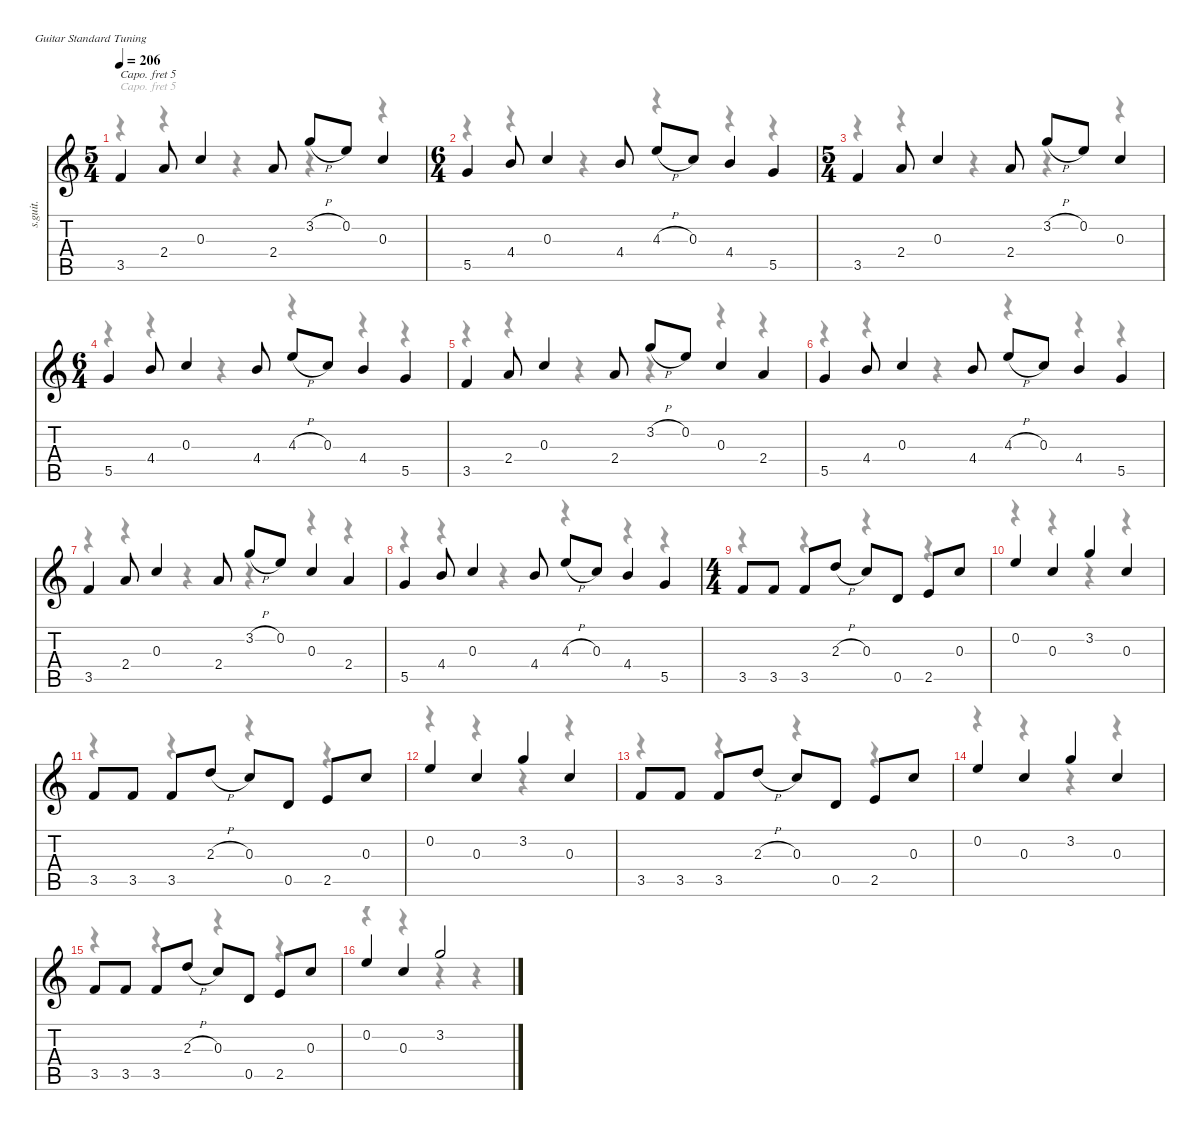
\defaultSystemsLayout 4
\hideDynamics
\bracketExtendMode nobrackets
\otherSystemsTrackNameOrientation horizontal
\track ("Track 1" "s.guit.") {instrument acousticguitarsteel}
\staff {score tabs}
\capo 5
\tuning (E4 B3 G3 D3 A2 E2)
\voice
\ts (5 4)
\beaming (8 4 2 2 2)
\tempo 206
\clef g2
\ks c
3.5.4{dy f beam Up} 2.4.8{beam Up} 0.3.4{beam Up} 2.4.8{beam Up} 3.2{h}.8{beam Up} 0.2.8{beam Up} 0.3.4{beam Up} |
\ts (6 4)
\beaming (8 3 3 3 3)
5.5.4{beam Up} 4.4.8{beam Up} 0.3.4{beam Up} 4.4.8{beam Up} 4.3{h}.8{beam Up} 0.3.8{beam Up} 4.4.4{beam Up} 5.5.4{beam Up} |
\ts (5 4)
\beaming (8 4 2 2 2)
3.5.4{beam Up} 2.4.8{beam Up} 0.3.4{beam Up} 2.4.8{beam Up} 3.2{h}.8{beam Up} 0.2.8{beam Up} 0.3.4{beam Up} |
\ts (6 4)
\beaming (8 3 3 3 3)
5.5.4{beam Up} 4.4.8{beam Up} 0.3.4{beam Up} 4.4.8{beam Up} 4.3{h}.8{beam Up} 0.3.8{beam Up} 4.4.4{beam Up} 5.5.4{beam Up} |
3.5.4{beam Up} 2.4.8{beam Up} 0.3.4{beam Up} 2.4.8{beam Up} 3.2{h}.8{beam Up} 0.2.8{beam Up} 0.3.4{beam Up} 2.4.4{beam Up} |
5.5.4{beam Up} 4.4.8{beam Up} 0.3.4{beam Up} 4.4.8{beam Up} 4.3{h}.8{beam Up} 0.3.8{beam Up} 4.4.4{beam Up} 5.5.4{beam Up} |
3.5.4{beam Up} 2.4.8{beam Up} 0.3.4{beam Up} 2.4.8{beam Up} 3.2{h}.8{beam Up} 0.2.8{beam Up} 0.3.4{beam Up} 2.4.4{beam Up} |
5.5.4{beam Up} 4.4.8{beam Up} 0.3.4{beam Up} 4.4.8{beam Up} 4.3{h}.8{beam Up} 0.3.8{beam Up} 4.4.4{beam Up} 5.5.4{beam Up} |
\ts (4 4)
\beaming (8 2 2 2 2)
3.5.8{beam Up} 3.5.8{beam Up} 3.5.8{beam Up} 2.3{h}.8{beam Up} 0.3.8{beam Up} 0.5.8{beam Up} 2.5.8{beam Up} 0.3.8{beam Up} |
0.2.4{beam Up} 0.3.4{beam Up} 3.2.4{beam Up} 0.3.4{beam Up} |
3.5.8{beam Up} 3.5.8{beam Up} 3.5.8{beam Up} 2.3{h}.8{beam Up} 0.3.8{beam Up} 0.5.8{beam Up} 2.5.8{beam Up} 0.3.8{beam Up} |
0.2.4{beam Up} 0.3.4{beam Up} 3.2.4{beam Up} 0.3.4{beam Up} |
3.5.8{beam Up} 3.5.8{beam Up} 3.5.8{beam Up} 2.3{h}.8{beam Up} 0.3.8{beam Up} 0.5.8{beam Up} 2.5.8{beam Up} 0.3.8{beam Up} |
0.2.4{beam Up} 0.3.4{beam Up} 3.2.4{beam Up} 0.3.4{beam Up} |
3.5.8{beam Up} 3.5.8{beam Up} 3.5.8{beam Up} 2.3{h}.8{beam Up} 0.3.8{beam Up} 0.5.8{beam Up} 2.5.8{beam Up} 0.3.8{beam Up} |
0.2.4{beam Up} 0.3.4{beam Up} 3.2.2{beam Up}
\voice
\clef g2
\ottava regular
\simile none
\ks c
r.4{dy mf beam Down} r.4{beam Down} r.4{beam Down} r.4{beam Down} r.4{beam Down} |
r.4{beam Down} r.4{beam Down} r.4{beam Down} r.4{beam Down} r.4{beam Down} r.4{beam Down} |
r.4{beam Down} r.4{beam Down} r.4{beam Down} r.4{beam Down} r.4{beam Down} |
r.4{beam Down} r.4{beam Down} r.4{beam Down} r.4{beam Down} r.4{beam Down} r.4{beam Down} |
r.4{beam Down} r.4{beam Down} r.4{beam Down} r.4{beam Down} r.4{beam Down} r.4{beam Down} |
r.4{beam Down} r.4{beam Down} r.4{beam Down} r.4{beam Down} r.4{beam Down} r.4{beam Down} |
r.4{beam Down} r.4{beam Down} r.4{beam Down} r.4{beam Down} r.4{beam Down} r.4{beam Down} |
r.4{beam Down} r.4{beam Down} r.4{beam Down} r.4{beam Down} r.4{beam Down} r.4{beam Down} |
r.4{beam Down} r.4{beam Down} r.4{beam Down} r.4{beam Down} |
r.4{beam Down} r.4{beam Down} r.4{beam Down} r.4{beam Down} |
r.4{beam Down} r.4{beam Down} r.4{beam Down} r.4{beam Down} |
r.4{beam Down} r.4{beam Down} r.4{beam Down} r.4{beam Down} |
r.4{beam Down} r.4{beam Down} r.4{beam Down} r.4{beam Down} |
r.4{beam Down} r.4{beam Down} r.4{beam Down} r.4{beam Down} |
r.4{beam Down} r.4{beam Down} r.4{beam Down} r.4{beam Down} |
r.4{beam Down} r.4{beam Down} r.4{beam Down} r.4{beam Down}
